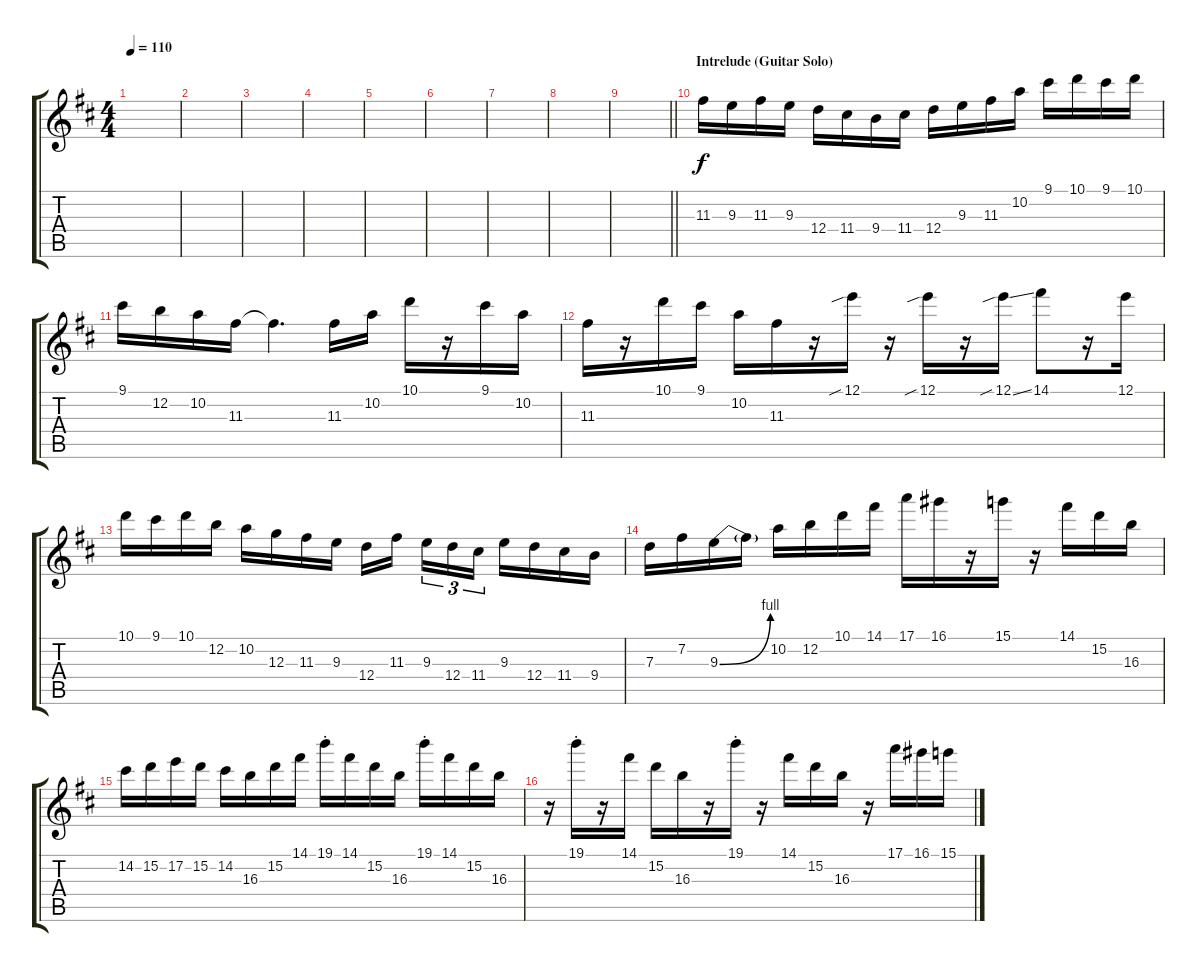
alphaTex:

\track "" {instrument electricguitarmuted}
\staff {score tabs}
\tuning (E4 B3 G3 D3 A2 E2) {hide}
\ts (4 4)
\tempo 110
\clef g2
\ks bminor
|
|
|
|
|
|
|
|
\barLineRight lightlight
|
\section ("" "Intrelude (Guitar Solo)")
11.3.16 9.3.16 11.3.16 9.3.16 12.4.16 11.4.16 9.4.16 11.4.16 12.4.16 9.3.16 11.3.16 10.2.16 9.1.16 10.1.16 9.1.16 10.1.16 |
9.1.16 12.2.16 10.2.16 11.3.16 11.3{t}.4{d} 11.3.16 10.2.16 10.1.16 r.16 9.1.16 10.2.16 |
11.3.16 r.16 10.1.16 9.1.16 10.2.16 11.3.16 r.16 12.1{sib}.16 r.16 12.1{sib}.16 r.16 12.1{sib ss}.16 14.1.8 r.16 12.1.16 |
10.1.16 9.1.16 10.1.16 12.2.16 10.2.16 12.3.16 11.3.16 9.3.16 12.4.16 11.3.16{beam splitsecondary} 9.3.16{tu (3 2)} 12.4.16{tu (3 2)} 11.4.16{tu (3 2)} 9.3.16 12.4.16 11.4.16 9.4.16 |
7.3.16 7.2.16 9.3{be (bend 0 0 60 4)}.16 9.3{t}.16 10.2.16 12.2.16 10.1.16 14.1.16 17.1.16 16.1.16 r.16 15.1.16 r.16 14.1.16 15.2.16 16.3.16 |
14.2.16 15.2.16 17.2.16 15.2.16 14.2.16 16.3.16 15.2.16 14.1.16 19.1{st}.16 14.1.16 15.2.16 16.3.16 19.1{st}.16 14.1.16 15.2.16 16.3.16 |
r.16 19.1{st}.16 r.16 14.1.16 15.2.16 16.3.16 r.16 19.1{st}.16 r.16 14.1.16 15.2.16 16.3.16 r.16 17.1.16 16.1.16 15.1.16
